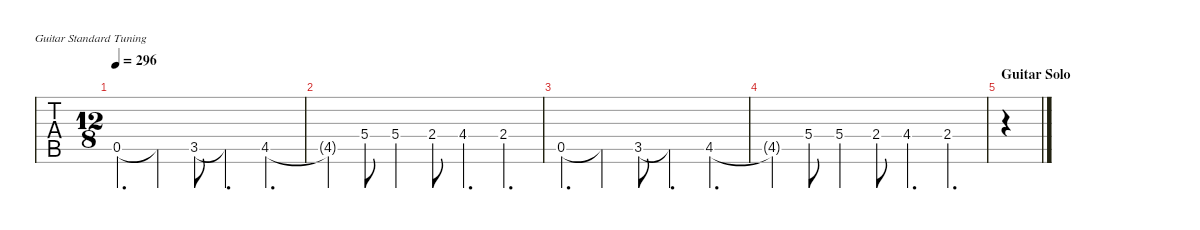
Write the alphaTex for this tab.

\hideDynamics
\bracketExtendMode nobrackets
\singleTrackTrackNamePolicy hidden
\multiTrackTrackNamePolicy hidden
\firstSystemTrackNameMode fullname
\firstSystemTrackNameOrientation horizontal
\otherSystemsTrackNameOrientation horizontal
\track ("Guitar II" "Guit II") {instrument fretlessbass}
\staff {tabs}
\tuning (E4 B3 G3 D3 A2 E2)
\ts (12 8)
\tempo 296
\clef f4
\ks c
0.5.4{d dy f} 0.5{t}.4 3.5.8 3.5{t}.4{d} 4.5{acc #}.4{d} |
4.5{t acc #}.4 5.4.8 5.4.4 2.4.8 4.4{acc #}.4{d} 2.4.4{d} |
0.5.4{d} 0.5{t}.4 3.5.8 3.5{t}.4{d} 4.5{acc #}.4{d} |
4.5{t acc #}.4 5.4.8 5.4.4 2.4.8 4.4{acc #}.4{d} 2.4.4{d} |
\section ("" "Guitar Solo")
